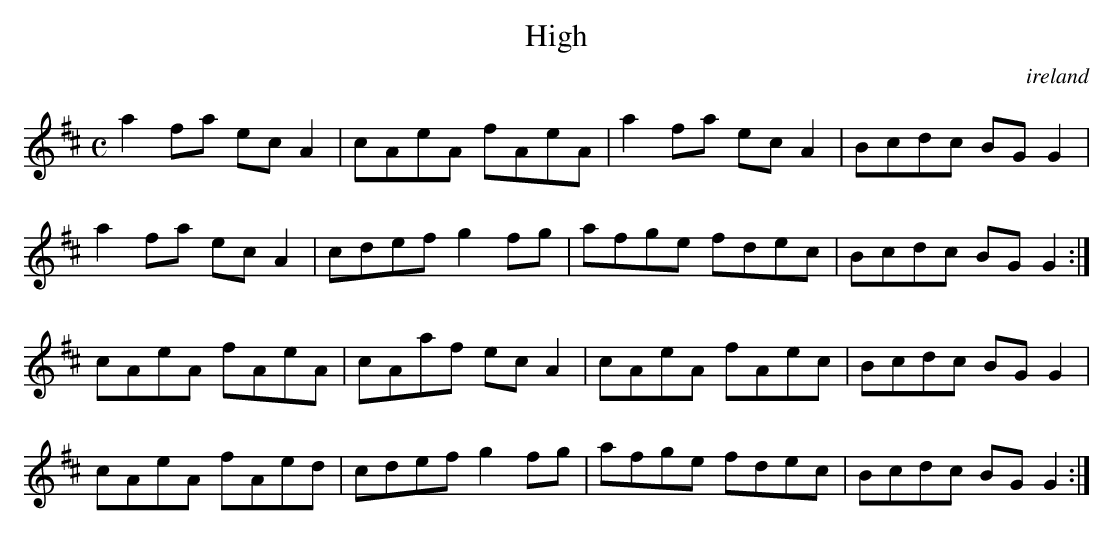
X:1
T:High
O:ireland
M:C
L:1/8
K:A Mixolydian
a2fa ecA2|cAeA fAeA|a2fa ecA2|Bcdc BGG2|!
a2fa ecA2|cdef g2fg|afge fdec|Bcdc BGG2:|!
cAeA fAeA|cAaf ecA2|cAeA fAec|Bcdc BGG2|!
cAeA fAed|cdef g2fg|afge fdec|Bcdc BGG2:|!
